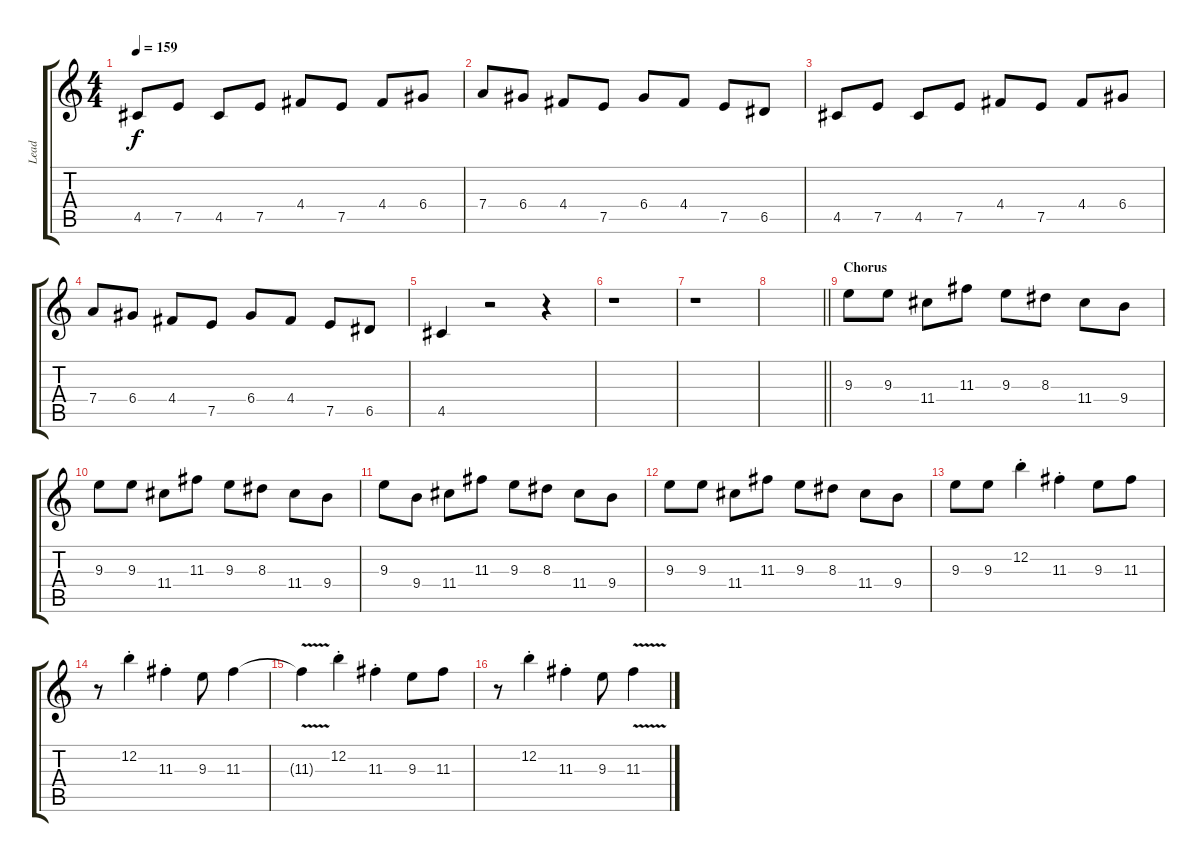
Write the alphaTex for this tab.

\track ("Lead" "Lead") {instrument overdrivenguitar}
\staff {score tabs}
\tuning (E4 B3 G3 D3 A2 E2) {hide}
\ts (4 4)
\tempo 159
\clef g2
\ks c
4.5.8{dy f} 7.5.8 4.5.8 7.5.8 4.4.8 7.5.8 4.4.8 6.4.8 |
7.4.8 6.4.8 4.4.8 7.5.8 6.4.8 4.4.8 7.5.8 6.5.8 |
4.5.8 7.5.8 4.5.8 7.5.8 4.4.8 7.5.8 4.4.8 6.4.8 |
7.4.8 6.4.8 4.4.8 7.5.8 6.4.8 4.4.8 7.5.8 6.5.8 |
4.5.4 r.2 r.4 |
r.1 |
r.1 |
\barLineRight lightlight
|
\section ("" "Chorus")
9.3.8 9.3.8 11.4.8 11.3.8 9.3.8 8.3.8 11.4.8 9.4.8 |
9.3.8 9.3.8 11.4.8 11.3.8 9.3.8 8.3.8 11.4.8 9.4.8 |
9.3.8 9.4.8 11.4.8 11.3.8 9.3.8 8.3.8 11.4.8 9.4.8 |
9.3.8 9.3.8 11.4.8 11.3.8 9.3.8 8.3.8 11.4.8 9.4.8 |
9.3.8 9.3.8 12.2{st}.4 11.3{st}.4 9.3.8 11.3.8 |
r.8 12.2{st}.4 11.3{st}.4 9.3.8 11.3.4 |
11.3{v t}.4 12.2{st}.4 11.3{st}.4 9.3.8 11.3.8 |
r.8 12.2{st}.4 11.3{st}.4 9.3.8 11.3{v}.4
